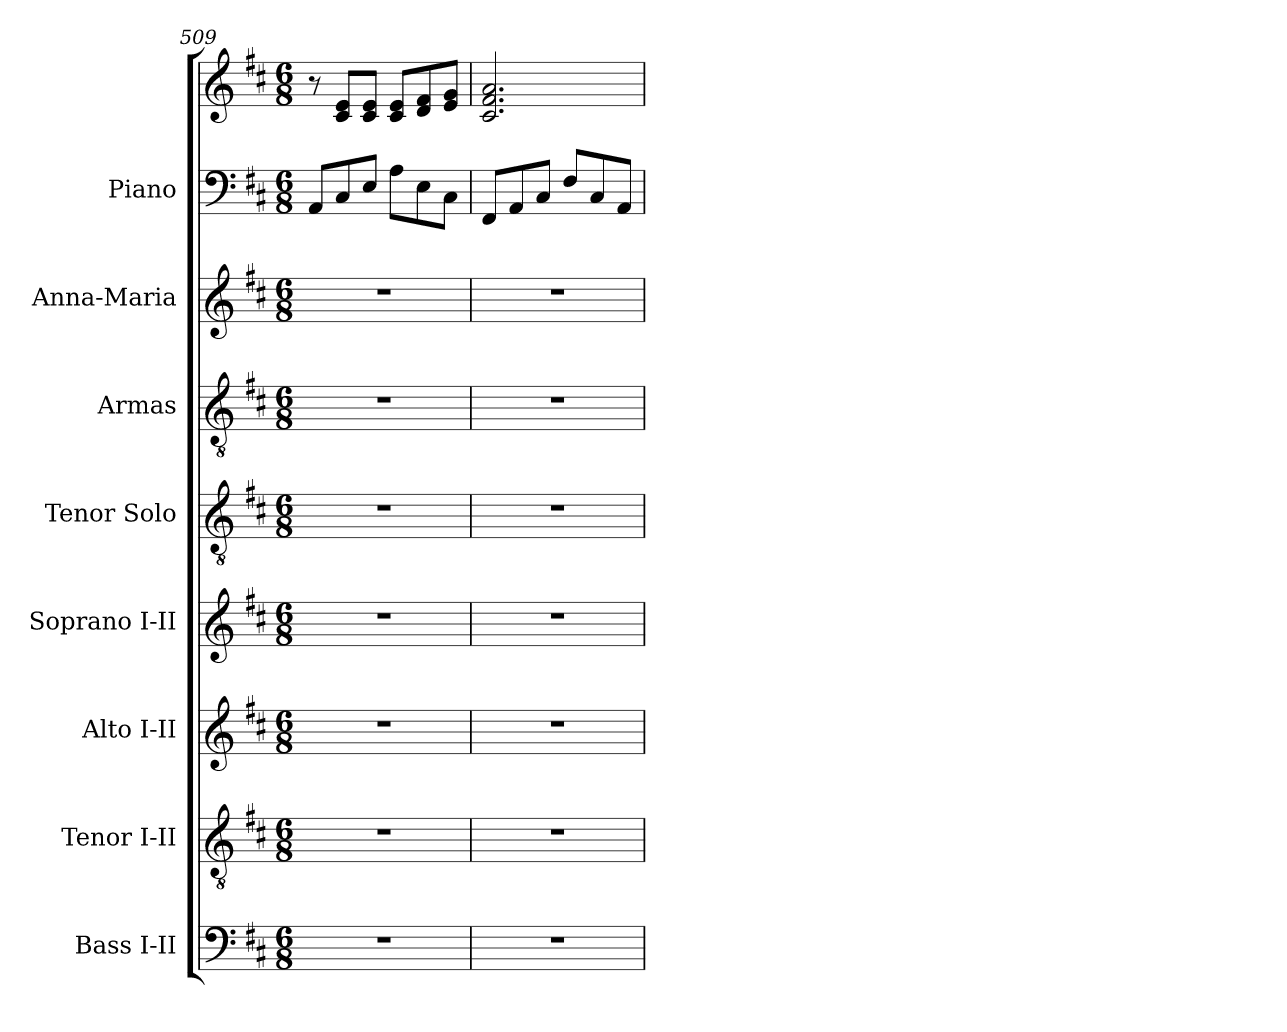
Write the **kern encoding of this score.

**kern	**kern	**kern	**kern	**kern	**kern	**kern	**kern	**kern
*part8	*part7	*part6	*part5	*part4	*part3	*part2	*part1	*part1
*staff9	*staff8	*staff7	*staff6	*staff5	*staff4	*staff3	*staff2	*staff1
*I"Bass I-II	*I"Tenor I-II	*I"Alto I-II	*I"Soprano I-II	*I"Tenor Solo	*I"Armas	*I"Anna-Maria	*I"Piano	*
*I'B.	*I'T.	*I'A.	*I'S.	*I'T. Solo	*I'Armas	*I'A-M	*I'Pno.	*
*clefF4	*clefGv2	*clefG2	*clefG2	*clefGv2	*clefGv2	*clefG2	*clefF4	*clefG2
*	*ITrd7c12	*	*	*ITrd7c12	*ITrd7c12	*	*	*
*k[f#c#]	*k[f#c#]	*k[f#c#]	*k[f#c#]	*k[f#c#]	*k[f#c#]	*k[f#c#]	*k[f#c#]	*k[f#c#]
*D:	*D:	*D:	*D:	*D:	*D:	*D:	*D:	*D:
*M6/8	*M6/8	*M6/8	*M6/8	*M6/8	*M6/8	*M6/8	*M6/8	*M6/8
=509	=509	=509	=509	=509	=509	=509	=509	=509
!LO:N:vis=1	!LO:N:vis=1	!LO:N:vis=1	!LO:N:vis=1	!LO:N:vis=1	!LO:N:vis=1	!LO:N:vis=1	!	!
2.r	2.r	2.r	2.r	2.r	2.r	2.r	8AAi/L	8r
.	.	.	.	.	.	.	8C#i/	8c#i/ 8eiL
.	.	.	.	.	.	.	8Ei/J	8c#i/ 8eiJ
.	.	.	.	.	.	.	8Ai\L	8c#i/ 8eiL
.	.	.	.	.	.	.	8Ei\	8di/ 8f#i
.	.	.	.	.	.	.	8C#i\J	8ei/ 8giJ
=510	=510	=510	=510	=510	=510	=510	=510	=510
!LO:N:vis=1	!LO:N:vis=1	!LO:N:vis=1	!LO:N:vis=1	!LO:N:vis=1	!LO:N:vis=1	!LO:N:vis=1	!	!
2.r	2.r	2.r	2.r	2.r	2.r	2.r	8FF#i/L	2.c#i/ 2.f#i 2.ai
.	.	.	.	.	.	.	8AAi/	.
.	.	.	.	.	.	.	8C#i/J	.
.	.	.	.	.	.	.	8F#i/L	.
.	.	.	.	.	.	.	8C#i/	.
.	.	.	.	.	.	.	8AAi/J	.
=	=	=	=	=	=	=	=	=
*-	*-	*-	*-	*-	*-	*-	*-	*-
